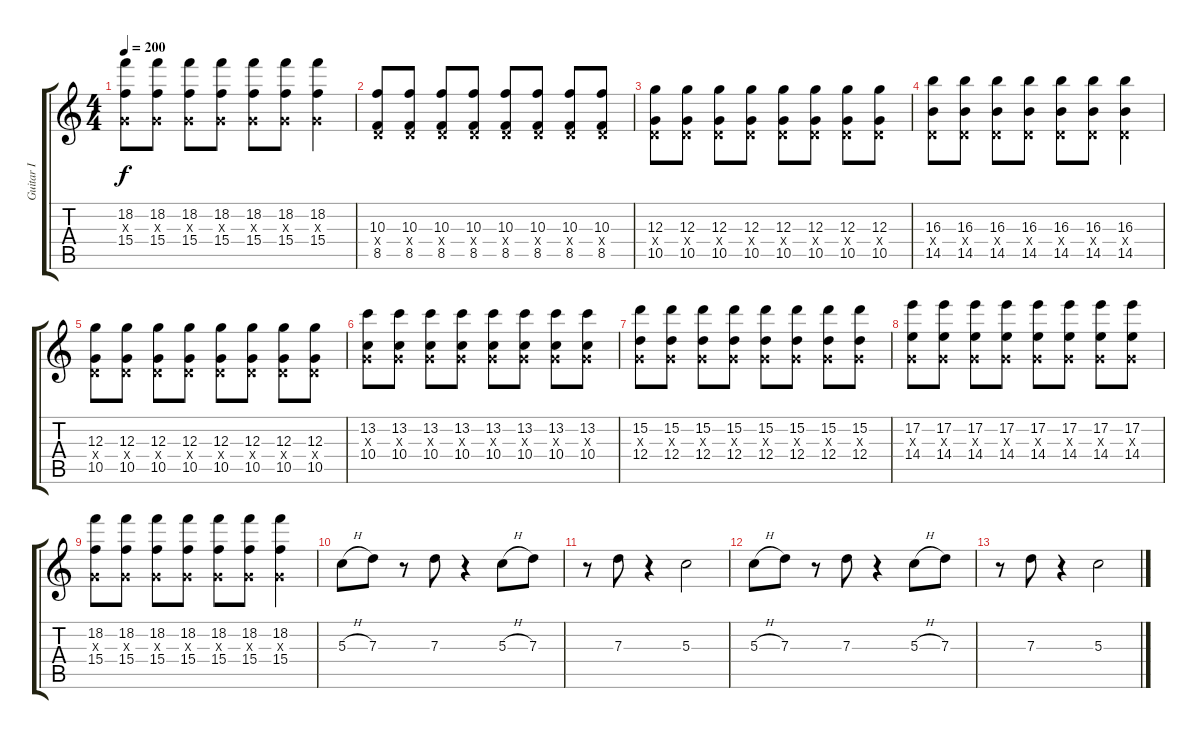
\track ("Guitar I" "Guitar I") {instrument overdrivenguitar}
\staff {score tabs}
\tuning (E4 B3 G3 D3 A2 E2) {hide}
\ts (4 4)
\tempo 200
\clef g2
\ks c
(18.2 0.3{x} 15.4).8{dy f} (18.2 0.3{x} 15.4).8 (18.2 0.3{x} 15.4).8 (18.2 0.3{x} 15.4).8 (18.2 0.3{x} 15.4).8 (18.2 0.3{x} 15.4).8 (18.2 0.3{x} 15.4).4 |
(10.3 0.4{x} 8.5).8 (10.3 0.4{x} 8.5).8 (10.3 0.4{x} 8.5).8 (10.3 0.4{x} 8.5).8 (10.3 0.4{x} 8.5).8 (10.3 0.4{x} 8.5).8 (10.3 0.4{x} 8.5).8 (10.3 0.4{x} 8.5).8 |
(12.3 0.4{x} 10.5).8 (12.3 0.4{x} 10.5).8 (12.3 0.4{x} 10.5).8 (12.3 0.4{x} 10.5).8 (12.3 0.4{x} 10.5).8 (12.3 0.4{x} 10.5).8 (12.3 0.4{x} 10.5).8 (12.3 0.4{x} 10.5).8 |
(16.3 0.4{x} 14.5).8 (16.3 0.4{x} 14.5).8 (16.3 0.4{x} 14.5).8 (16.3 0.4{x} 14.5).8 (16.3 0.4{x} 14.5).8 (16.3 0.4{x} 14.5).8 (16.3 0.4{x} 14.5).4 |
(12.3 0.4{x} 10.5).8 (12.3 0.4{x} 10.5).8 (12.3 0.4{x} 10.5).8 (12.3 0.4{x} 10.5).8 (12.3 0.4{x} 10.5).8 (12.3 0.4{x} 10.5).8 (12.3 0.4{x} 10.5).8 (12.3 0.4{x} 10.5).8 |
(13.2 0.3{x} 10.4).8 (13.2 0.3{x} 10.4).8 (13.2 0.3{x} 10.4).8 (13.2 0.3{x} 10.4).8 (13.2 0.3{x} 10.4).8 (13.2 0.3{x} 10.4).8 (13.2 0.3{x} 10.4).8 (13.2 0.3{x} 10.4).8 |
(15.2 0.3{x} 12.4).8 (15.2 0.3{x} 12.4).8 (15.2 0.3{x} 12.4).8 (15.2 0.3{x} 12.4).8 (15.2 0.3{x} 12.4).8 (15.2 0.3{x} 12.4).8 (15.2 0.3{x} 12.4).8 (15.2 0.3{x} 12.4).8 |
(17.2 0.3{x} 14.4).8 (17.2 0.3{x} 14.4).8 (17.2 0.3{x} 14.4).8 (17.2 0.3{x} 14.4).8 (17.2 0.3{x} 14.4).8 (17.2 0.3{x} 14.4).8 (17.2 0.3{x} 14.4).8 (17.2 0.3{x} 14.4).8 |
(18.2 0.3{x} 15.4).8 (18.2 0.3{x} 15.4).8 (18.2 0.3{x} 15.4).8 (18.2 0.3{x} 15.4).8 (18.2 0.3{x} 15.4).8 (18.2 0.3{x} 15.4).8 (18.2 0.3{x} 15.4).4 |
5.3{h}.8 7.3.8 r.8 7.3.8 r.4 5.3{h}.8 7.3.8 |
r.8 7.3.8 r.4 5.3.2 |
5.3{h}.8 7.3.8 r.8 7.3.8 r.4 5.3{h}.8 7.3.8 |
r.8 7.3.8 r.4 5.3.2
